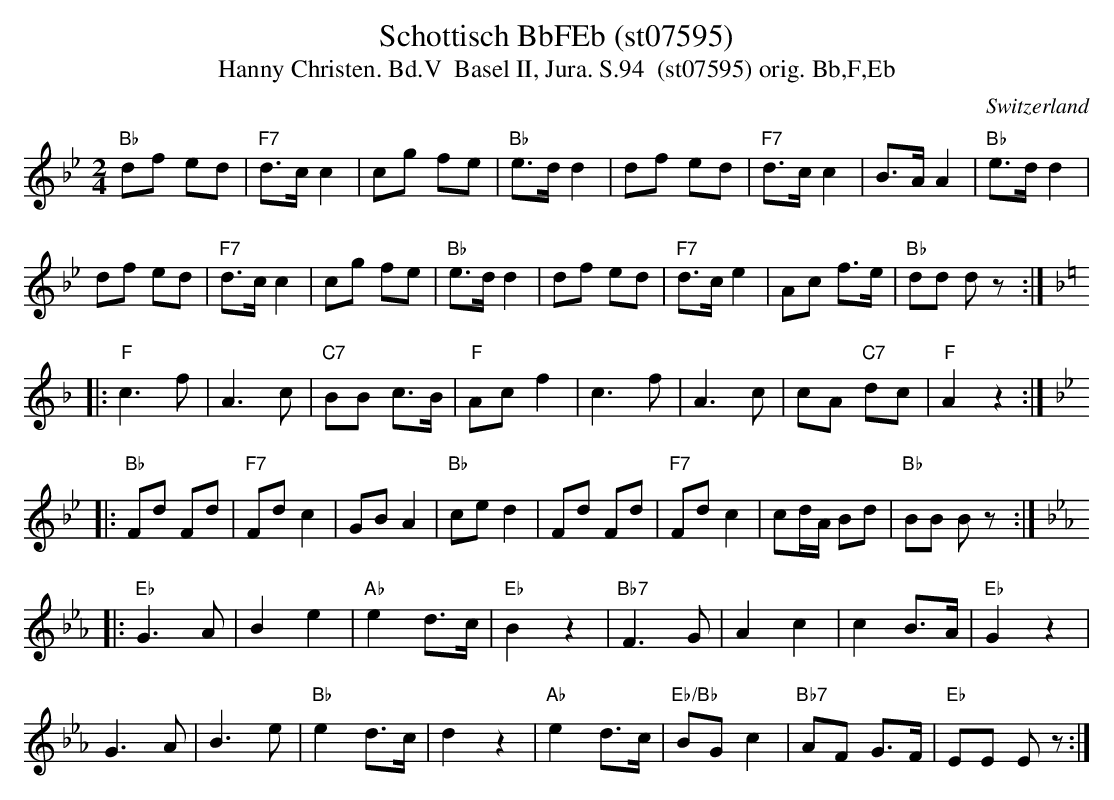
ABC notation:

X:1
T: Schottisch BbFEb (st07595)
T:Hanny Christen. Bd.V  Basel II, Jura. S.94  (st07595) orig. Bb,F,Eb
M:2/4
L:1/8
O:Switzerland
K:Bb major
"Bb"df ed | "F7"d>cc2 | cg fe | "Bb"e>dd2 | df ed | "F7"d>cc2 | B>AA2 | "Bb"e>dd2 |
df ed | "F7"d>cc2 | cg fe | "Bb"e>dd2 | df ed | "F7"d>ce2 | Ac f>e | "Bb"dd dz :: [K:F]
"F"c3f | A3c | "C7"BB c>B | "F"Acf2 | c3f | A3c | cA "C7"dc | "F"A2z2 :: [K:Bb]
"Bb"Fd Fd | "F7"Fdc2 | GBA2 | "Bb"ced2 | Fd Fd | "F7"Fdc2 | cd/A/ Bd | "Bb"BB Bz :: [K:Eb]
"Eb"G3A | B2e2 | "Ab"e2d>c | "Eb"B2z2 | "Bb7"F3G | A2c2 | c2B>A | "Eb"G2z2 |
G3A | B3e | "Bb"e2d>c | d2z2 | "Ab"e2d>c | "Eb/Bb"BGc2 | "Bb7"AF G>F | "Eb"EE Ez :|
